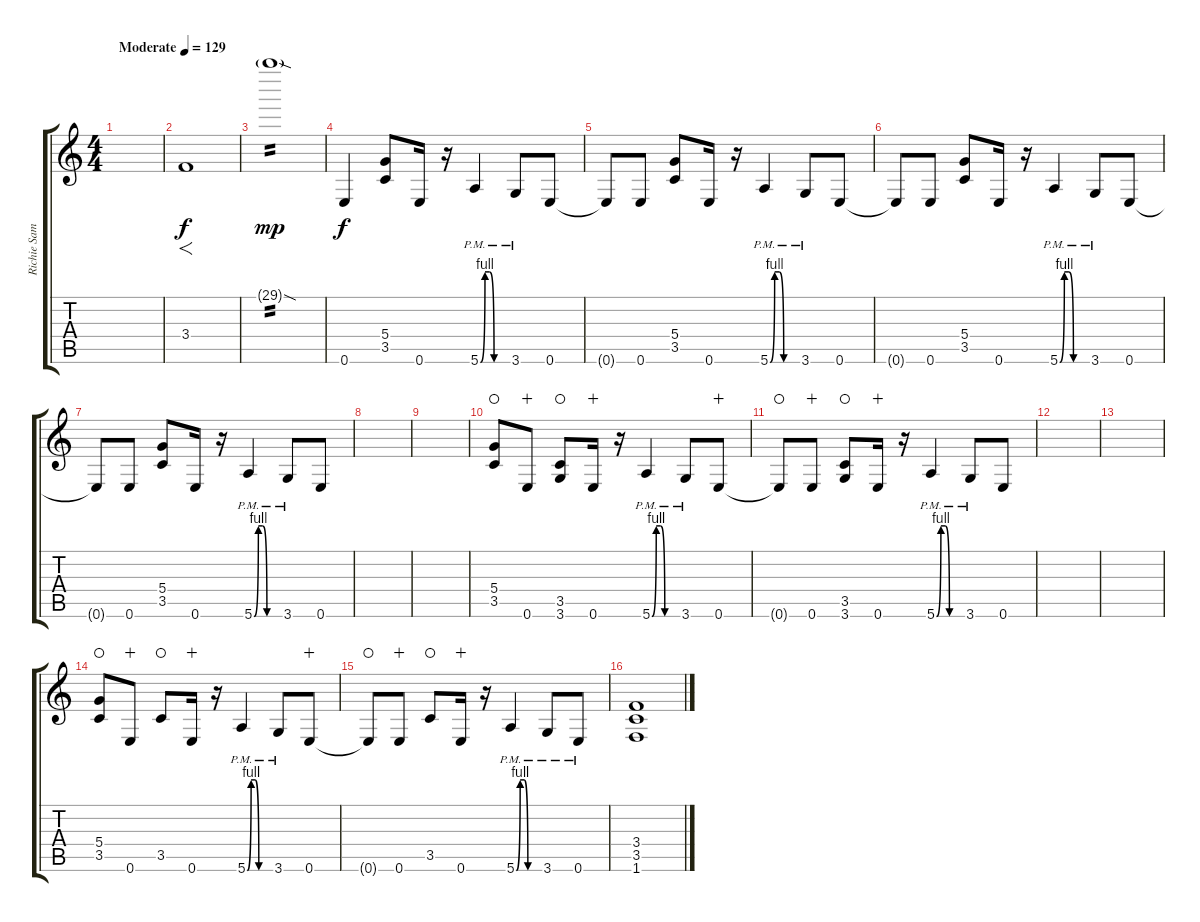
\track ("Richie Sambora 1" "Richie Sam") {instrument distortionguitar}
\staff {score tabs}
\tuning (E4 B3 G3 D3 A2 E2) {hide}
\ts (4 4)
\tempo (129 "Moderate")
\clef g2
\ks c
|
3.4.1{f} |
29.1{sod g}.1{tp 2 dy mp} |
0.6.4{dy f} (5.4 3.5).8 0.6.16 r.16 5.6{be (custom 0 0 10 4 20 4 30 0 60 0) pm}.4 3.6{pm}.8 0.6.8 |
0.6{t}.8 0.6.8 (5.4 3.5).8 0.6.16 r.16 5.6{be (custom 0 0 10 4 20 4 30 0 60 0) pm}.4 3.6{pm}.8 0.6.8 |
0.6{t}.8 0.6.8 (5.4 3.5).8 0.6.16 r.16 5.6{be (custom 0 0 10 4 20 4 30 0 60 0) pm}.4 3.6{pm}.8 0.6.8 |
0.6{t}.8 0.6.8 (5.4 3.5).8 0.6.16 r.16 5.6{be (custom 0 0 10 4 20 4 30 0 60 0) pm}.4 3.6{pm}.8 0.6.8 |
|
|
(5.4 3.5).8{waho} 0.6.8{wahc} (3.5 3.6).8{waho} 0.6.16{wahc} r.16 5.6{be (custom 0 0 10 4 20 4 30 0 60 0) pm}.4 3.6{pm}.8 0.6.8{wahc} |
0.6{t}.8{waho} 0.6.8{wahc} (3.5 3.6).8{waho} 0.6.16{wahc} r.16 5.6{be (custom 0 0 10 4 20 4 30 0 60 0) pm}.4 3.6{pm}.8 0.6.8 |
|
|
(5.4 3.5).8{waho} 0.6.8{wahc} 3.5.8{waho} 0.6.16{wahc} r.16 5.6{be (custom 0 0 10 4 20 4 30 0 60 0) pm}.4 3.6{pm}.8 0.6.8{wahc} |
0.6{t}.8{waho} 0.6.8{wahc} 3.5.8{waho} 0.6.16{wahc} r.16 5.6{be (custom 0 0 10 4 20 4 30 0 60 0) pm}.4 3.6{pm}.8 0.6{pm}.8 |
(3.4 3.5 1.6).1
